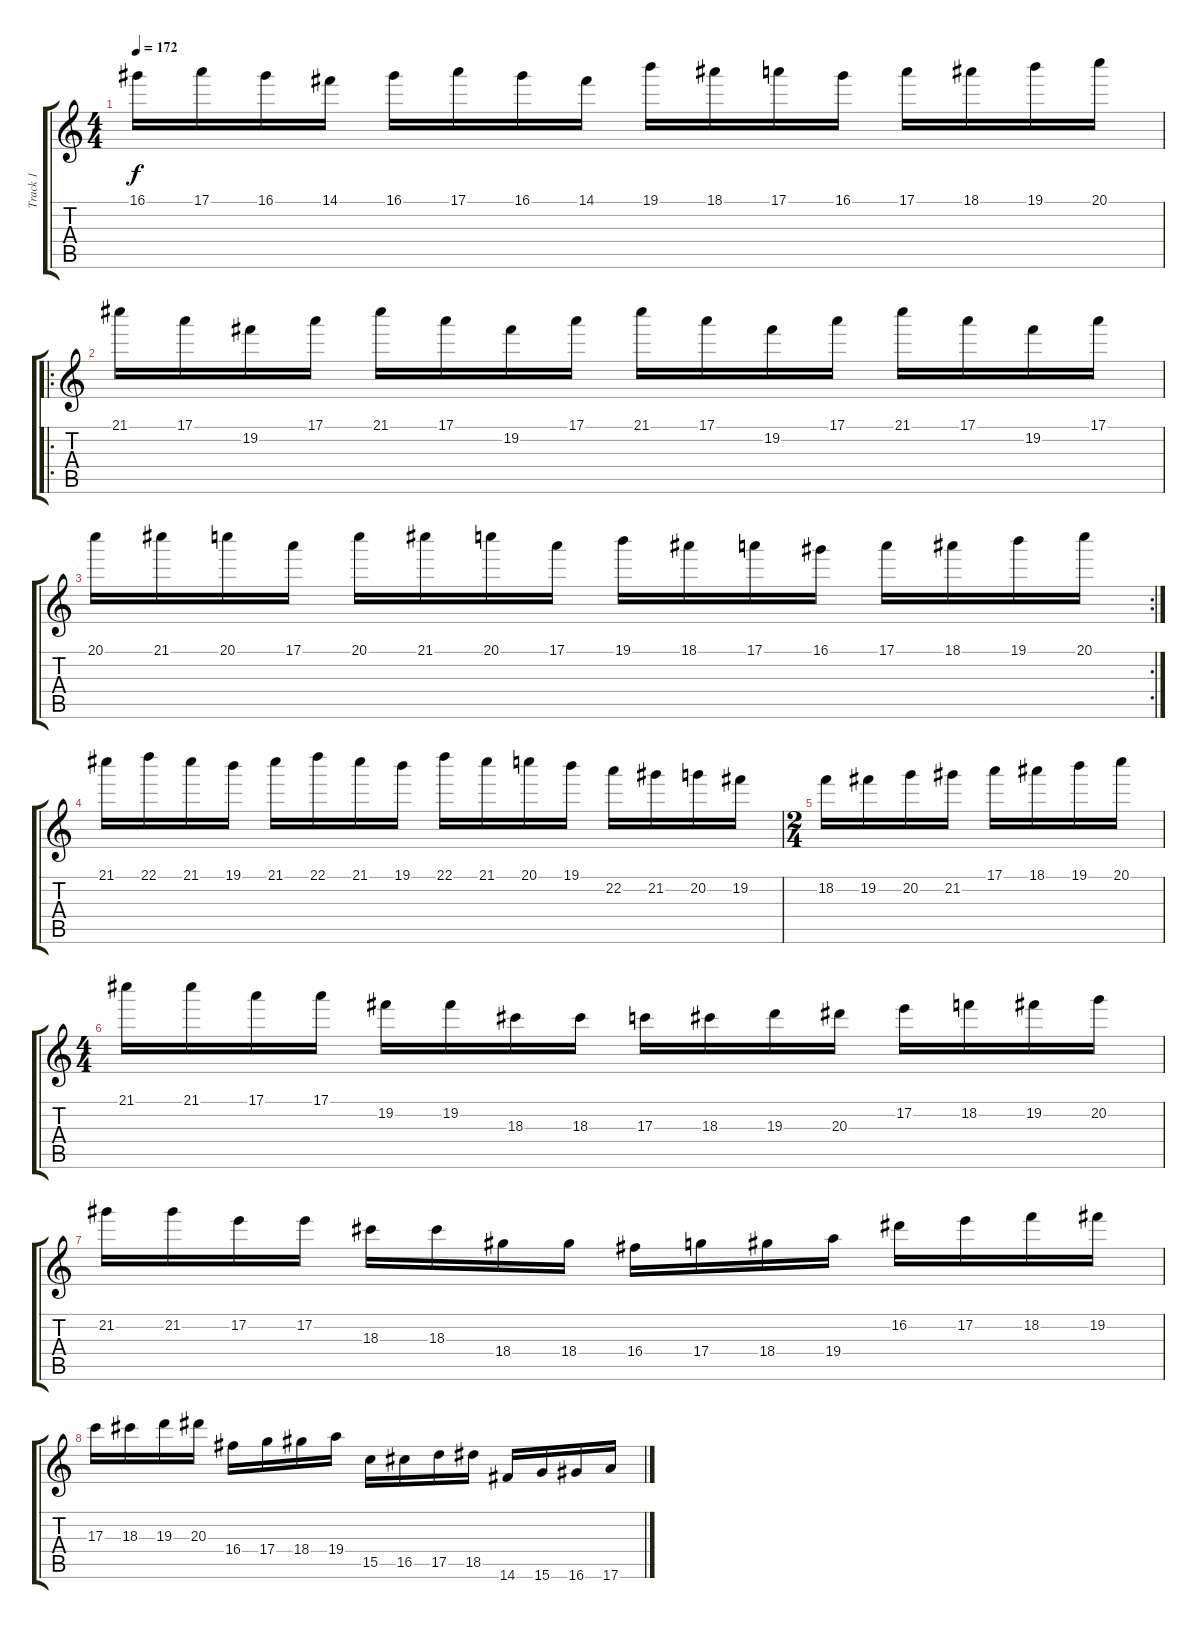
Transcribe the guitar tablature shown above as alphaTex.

\track ("Track 1" "Track 1") {instrument distortionguitar}
\staff {score tabs}
\tuning (E4 B3 G3 D3 A2 E2) {hide}
\ts (4 4)
\tempo 172
\clef g2
\ks c
16.1.16{dy f} 17.1.16 16.1.16 14.1.16 16.1.16 17.1.16 16.1.16 14.1.16 19.1.16 18.1.16 17.1.16 16.1.16 17.1.16 18.1.16 19.1.16 20.1.16 |
\ro
21.1.16 17.1.16 19.2.16 17.1.16 21.1.16 17.1.16 19.2.16 17.1.16 21.1.16 17.1.16 19.2.16 17.1.16 21.1.16 17.1.16 19.2.16 17.1.16 |
\rc 2
20.1.16 21.1.16 20.1.16 17.1.16 20.1.16 21.1.16 20.1.16 17.1.16 19.1.16 18.1.16 17.1.16 16.1.16 17.1.16 18.1.16 19.1.16 20.1.16 |
21.1.16 22.1.16 21.1.16 19.1.16 21.1.16 22.1.16 21.1.16 19.1.16 22.1.16 21.1.16 20.1.16 19.1.16 22.2.16 21.2.16 20.2.16 19.2.16 |
\ts (2 4)
18.2.16 19.2.16 20.2.16 21.2.16 17.1.16 18.1.16 19.1.16 20.1.16 |
\ts (4 4)
21.1.16 21.1.16 17.1.16 17.1.16 19.2.16 19.2.16 18.3.16 18.3.16 17.3.16 18.3.16 19.3.16 20.3.16 17.2.16 18.2.16 19.2.16 20.2.16 |
21.2.16 21.2.16 17.2.16 17.2.16 18.3.16 18.3.16 18.4.16 18.4.16 16.4.16 17.4.16 18.4.16 19.4.16 16.2.16 17.2.16 18.2.16 19.2.16 |
17.3.16 18.3.16 19.3.16 20.3.16 16.4.16 17.4.16 18.4.16 19.4.16 15.5.16 16.5.16 17.5.16 18.5.16 14.6.16 15.6.16 16.6.16 17.6.16
